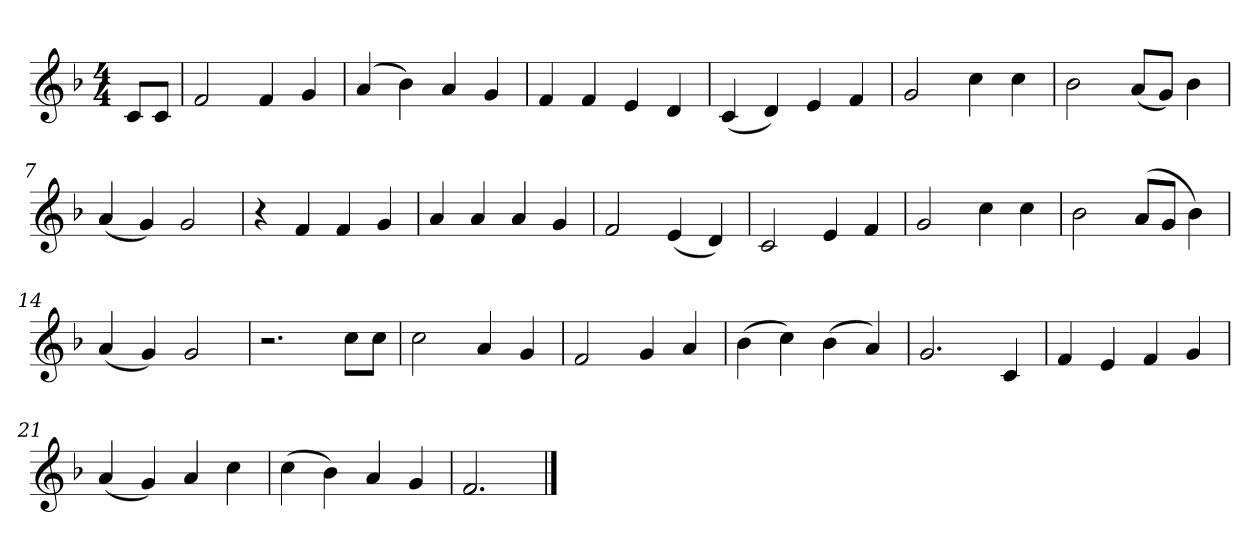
**kern
*part1
*staff1
*k[b-]
*M4/4
*MM120
=
8cL
8cJ
=1
2f
4f
4g
=2
(4a
4b-)
4a
4g
=3
4f
4f
4e
4d
=4
(4c
4d)
4e
4f
=5
2g
4cc
4cc
=6
2b-
(8aL
8gJ)
4b-
=7
(4a
4g)
2g
=8
4r
4f
4f
4g
=9
4a
4a
4a
4g
=10
2f
(4e
4d)
=11
2c
4e
4f
=12
2g
4cc
4cc
=13
2b-
(8aL
8gJ
4b-)
=14
(4a
4g)
2g
=15
2.r
8ccL
8ccJ
=16
2cc
4a
4g
=17
2f
4g
4a
=18
(4b-
4cc)
(4b-
4a)
=19
2.g
4c
=20
4f
4e
4f
4g
=21
(4a
4g)
4a
4cc
=22
(4cc
4b-)
4a
4g
=23
2.f
==
*-
